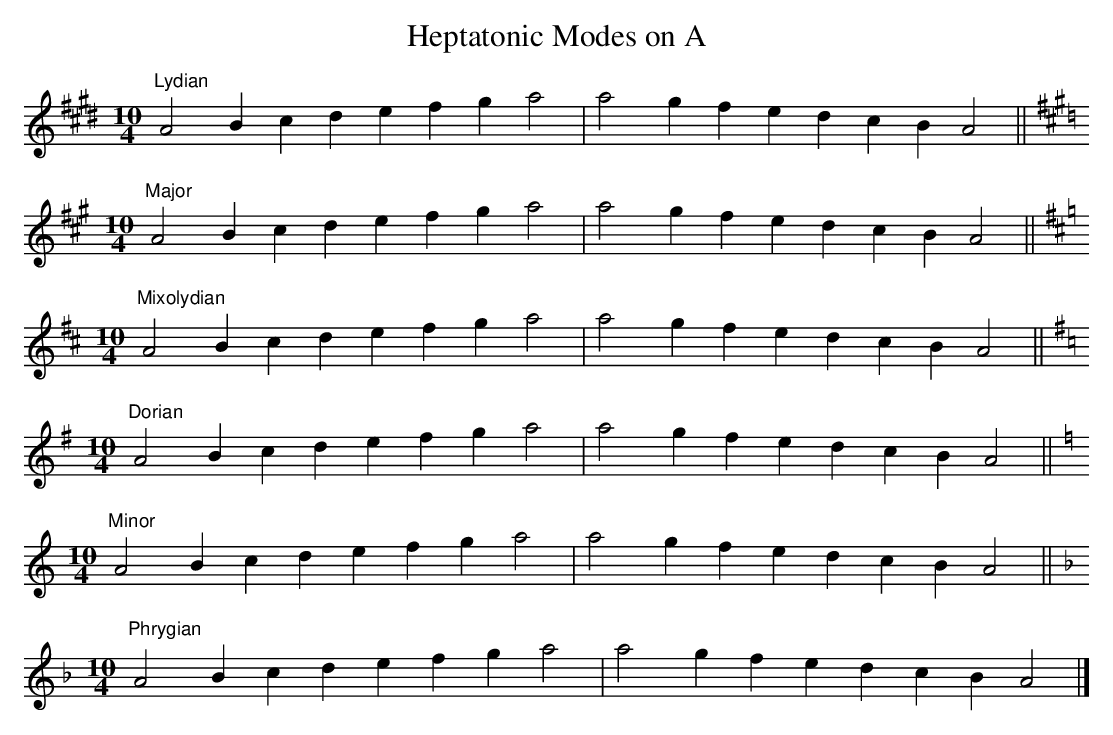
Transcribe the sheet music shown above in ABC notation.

X:1
T:Heptatonic Modes on A
L:1/4
M:10/4
K:ALyd
"^Lydian"     A2 Bc de fg a2|a2 gf ed cB A2||
M:10/4
K:A
"^Major"      A2 Bc de fg a2|a2 gf ed cB A2||
M:10/4
K:AMix
"^Mixolydian" A2 Bc de fg a2|a2 gf ed cB A2||
M:10/4
K:ADor
"^Dorian"     A2 Bc de fg a2|a2 gf ed cB A2||
M:10/4
K:AMin
"^Minor"      A2 Bc de fg a2|a2 gf ed cB A2||
M:10/4
K:APhr
"^Phrygian"   A2 Bc de fg a2|a2 gf ed cB A2|]

=============================================================================
==  (c) Jack Campin          http://www.campin.me.uk/        October 2016  ==
==        11 Third Street, Newtongrange, Midlothian EH22 4PU, Scotland     ==
==                                                                         ==
==              these pages: http://tinyurl.com/scottishmodes              ==
=============================================================================
